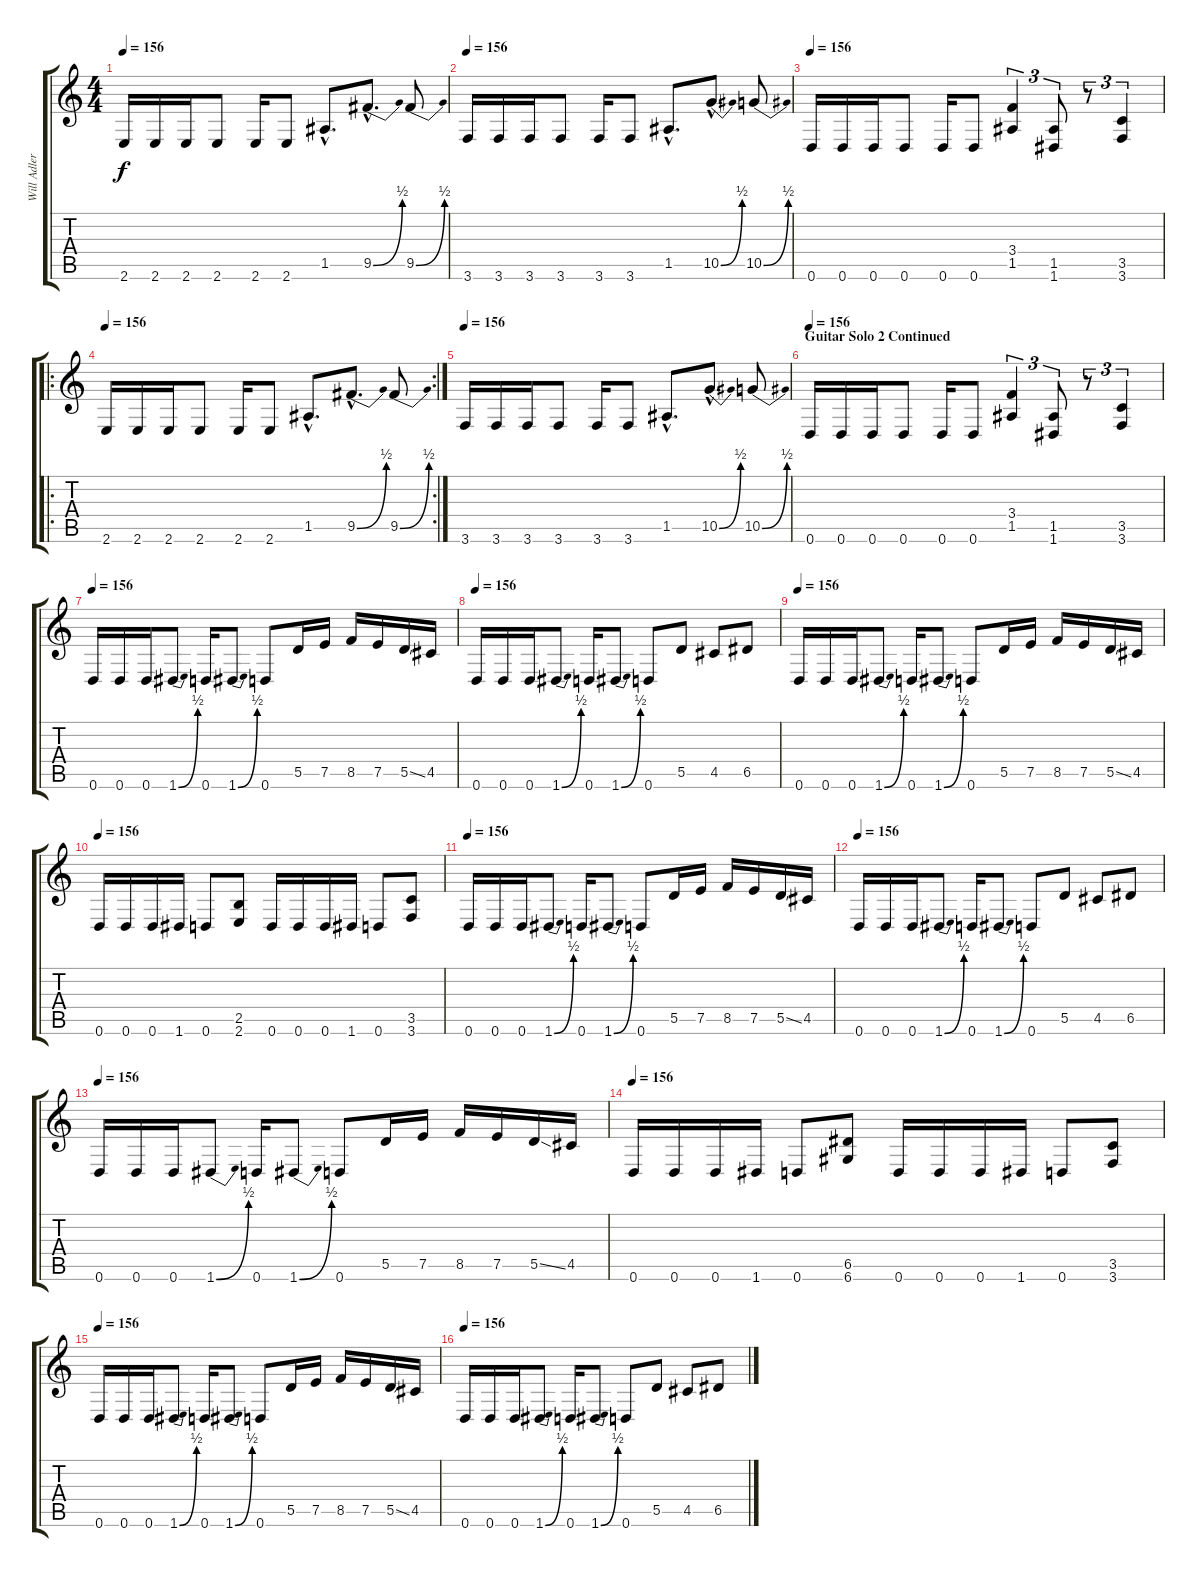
\track ("Will Adler - Rhythm" "Will Adler") {instrument distortionguitar}
\staff {score tabs}
\tuning (E4 B3 G3 D3 A2 D2) {hide}
\ts (4 4)
\tempo 156
\clef g2
\ks c
2.6.16{dy f} 2.6.16 2.6.16 2.6.8 2.6.16 2.6.8 1.5{hac}.8{d} 9.5{be (bend 0 0 60 2) hac}.8{d} 9.5{be (bend 0 0 60 2)}.8 |
\tempo 156
3.6.16 3.6.16 3.6.16 3.6.8 3.6.16 3.6.8 1.5{hac}.8{d} 10.5{be (bend 0 0 60 2) hac}.8{d} 10.5{be (bend 0 0 60 2)}.8 |
\tempo 156
0.6.16 0.6.16 0.6.16 0.6.8 0.6.16 0.6.8 (3.4 1.5).4{tu (3 2)} (1.5 1.6).8{tu (3 2)} r.8{tu (3 2)} (3.5 3.6).4{tu (3 2)} |
\ro
\rc 2
\tempo 156
2.6.16 2.6.16 2.6.16 2.6.8 2.6.16 2.6.8 1.5{hac}.8{d} 9.5{be (bend 0 0 60 2) hac}.8{d} 9.5{be (bend 0 0 60 2)}.8 |
\tempo 156
3.6.16 3.6.16 3.6.16 3.6.8 3.6.16 3.6.8 1.5{hac}.8{d} 10.5{be (bend 0 0 60 2) hac}.8{d} 10.5{be (bend 0 0 60 2)}.8 |
\section ("" "Guitar Solo 2 Continued")
\tempo 156
0.6.16 0.6.16 0.6.16 0.6.8 0.6.16 0.6.8 (3.4 1.5).4{tu (3 2)} (1.5 1.6).8{tu (3 2)} r.8{tu (3 2)} (3.5 3.6).4{tu (3 2)} |
\tempo 156
0.6.16 0.6.16 0.6.16 1.6{be (bend 0 0 60 2)}.8 0.6.16 1.6{be (bend 0 0 60 2)}.8 0.6.8 5.5.16 7.5.16 8.5.16 7.5.16 5.5{ss}.16 4.5.16 |
\tempo 156
0.6.16 0.6.16 0.6.16 1.6{be (bend 0 0 60 2)}.8 0.6.16 1.6{be (bend 0 0 60 2)}.8 0.6.8 5.5.8 4.5.8 6.5.8 |
\tempo 156
0.6.16 0.6.16 0.6.16 1.6{be (bend 0 0 60 2)}.8 0.6.16 1.6{be (bend 0 0 60 2)}.8 0.6.8 5.5.16 7.5.16 8.5.16 7.5.16 5.5{ss}.16 4.5.16 |
\tempo 156
0.6.16 0.6.16 0.6.16 1.6.16 0.6.8 (2.5 2.6).8 0.6.16 0.6.16 0.6.16 1.6.16 0.6.8 (3.5 3.6).8 |
\tempo 156
0.6.16 0.6.16 0.6.16 1.6{be (bend 0 0 60 2)}.8 0.6.16 1.6{be (bend 0 0 60 2)}.8 0.6.8 5.5.16 7.5.16 8.5.16 7.5.16 5.5{ss}.16 4.5.16 |
\tempo 156
0.6.16 0.6.16 0.6.16 1.6{be (bend 0 0 60 2)}.8 0.6.16 1.6{be (bend 0 0 60 2)}.8 0.6.8 5.5.8 4.5.8 6.5.8 |
\tempo 156
0.6.16 0.6.16 0.6.16 1.6{be (bend 0 0 60 2)}.8 0.6.16 1.6{be (bend 0 0 60 2)}.8 0.6.8 5.5.16 7.5.16 8.5.16 7.5.16 5.5{ss}.16 4.5.16 |
\tempo 156
0.6.16 0.6.16 0.6.16 1.6.16 0.6.8 (6.5 6.6).8 0.6.16 0.6.16 0.6.16 1.6.16 0.6.8 (3.5 3.6).8 |
\tempo 156
0.6.16 0.6.16 0.6.16 1.6{be (bend 0 0 60 2)}.8 0.6.16 1.6{be (bend 0 0 60 2)}.8 0.6.8 5.5.16 7.5.16 8.5.16 7.5.16 5.5{ss}.16 4.5.16 |
\tempo 156
0.6.16 0.6.16 0.6.16 1.6{be (bend 0 0 60 2)}.8 0.6.16 1.6{be (bend 0 0 60 2)}.8 0.6.8 5.5.8 4.5.8 6.5.8
